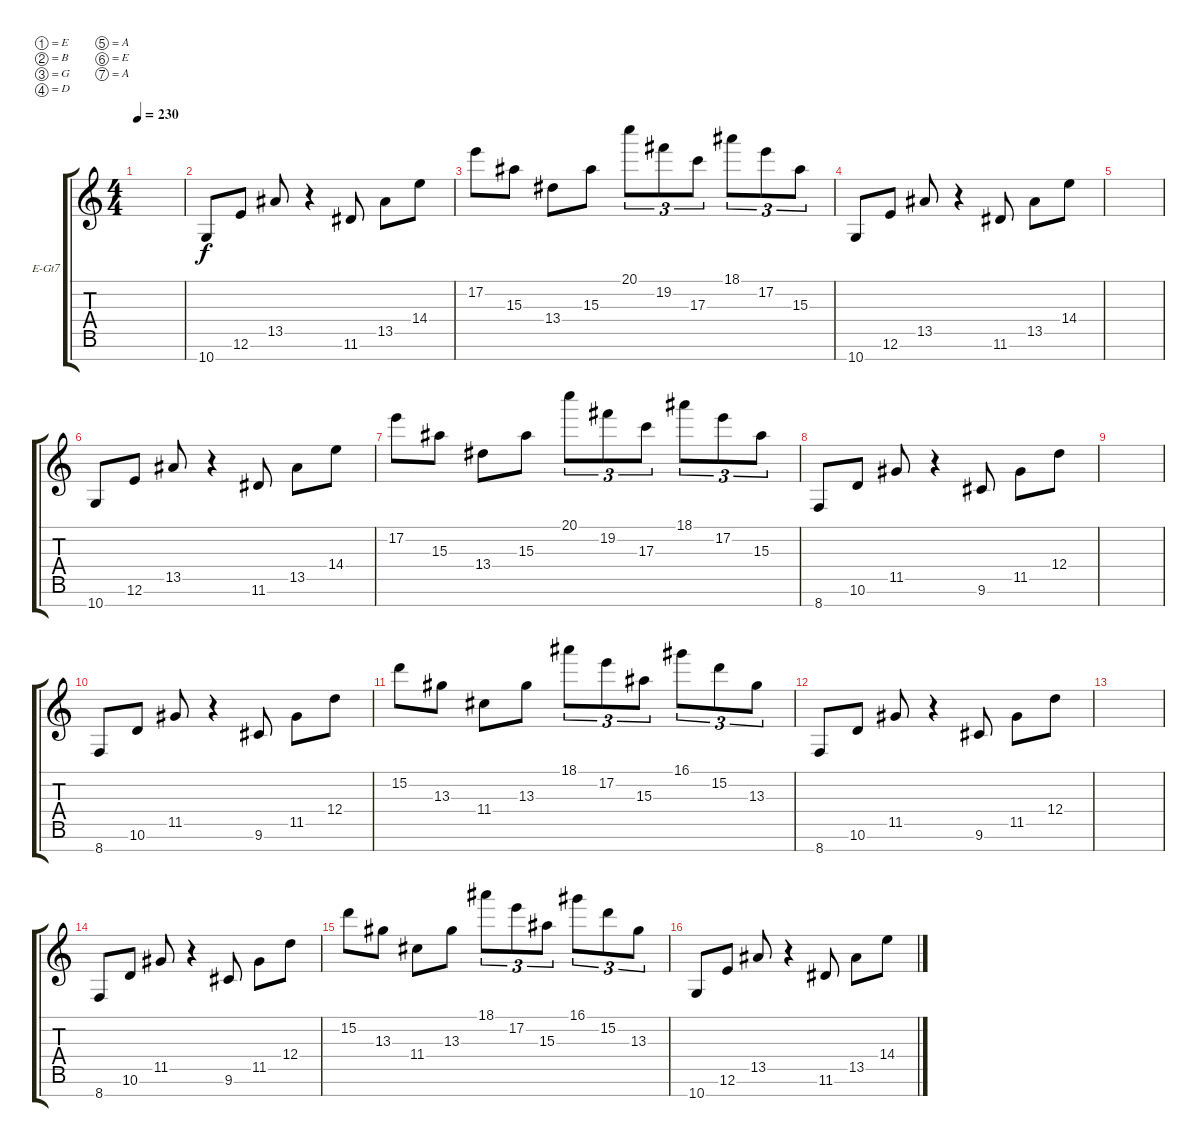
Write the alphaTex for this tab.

\defaultSystemsLayout 4
\bracketExtendMode groupsimilarinstruments
\firstSystemTrackNameOrientation horizontal
\otherSystemsTrackNameOrientation horizontal
\track ("Electric Guitar" "E-Gt7") {instrument distortionguitar}
\staff {score tabs}
\tuning (E4 B3 G3 D3 A2 E2 A1)
\ts (4 4)
\tempo 230
\clef g2
\ks c
|
10.7.8 12.6.8 13.5.8 r.4 11.6.8 13.5.8 14.4.8 |
17.2.8 15.3.8 13.4.8 15.3.8 20.1.8{tu (3 2)} 19.2.8{tu (3 2)} 17.3.8{tu (3 2)} 18.1.8{tu (3 2)} 17.2.8{tu (3 2)} 15.3.8{tu (3 2)} |
10.7.8 12.6.8 13.5.8 r.4 11.6.8 13.5.8 14.4.8 |
|
10.7.8 12.6.8 13.5.8 r.4 11.6.8 13.5.8 14.4.8 |
17.2.8 15.3.8 13.4.8 15.3.8 20.1.8{tu (3 2)} 19.2.8{tu (3 2)} 17.3.8{tu (3 2)} 18.1.8{tu (3 2)} 17.2.8{tu (3 2)} 15.3.8{tu (3 2)} |
8.7.8 10.6.8 11.5.8 r.4 9.6.8 11.5.8 12.4.8 |
|
8.7.8 10.6.8 11.5.8 r.4 9.6.8 11.5.8 12.4.8 |
15.2.8 13.3.8 11.4.8 13.3.8 18.1.8{tu (3 2)} 17.2.8{tu (3 2)} 15.3.8{tu (3 2)} 16.1.8{tu (3 2)} 15.2.8{tu (3 2)} 13.3.8{tu (3 2)} |
8.7.8 10.6.8 11.5.8 r.4 9.6.8 11.5.8 12.4.8 |
|
8.7.8 10.6.8 11.5.8 r.4 9.6.8 11.5.8 12.4.8 |
15.2.8 13.3.8 11.4.8 13.3.8 18.1.8{tu (3 2)} 17.2.8{tu (3 2)} 15.3.8{tu (3 2)} 16.1.8{tu (3 2)} 15.2.8{tu (3 2)} 13.3.8{tu (3 2)} |
10.7.8 12.6.8 13.5.8 r.4 11.6.8 13.5.8 14.4.8
